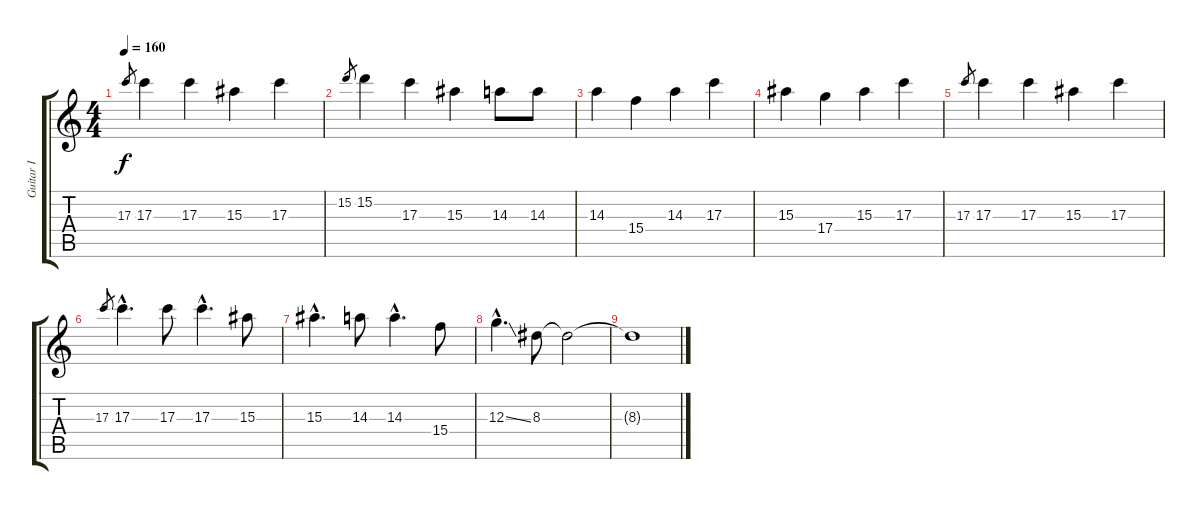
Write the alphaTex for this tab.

\track ("Guitar I" "Guitar I") {instrument acousticguitarsteel}
\staff {score tabs}
\tuning (E4 B3 G3 D3 A2 E2) {hide}
\ts (4 4)
\tempo 160
\clef g2
\ks c
17.3.8{gr dy f} 17.3.4 17.3.4 15.3.4 17.3.4 |
15.2.8{gr} 15.2.4 17.3.4 15.3.4 14.3.8 14.3.8 |
14.3.4 15.4.4 14.3.4 17.3.4 |
15.3.4 17.4.4 15.3.4 17.3.4 |
17.3.8{gr} 17.3.4 17.3.4 15.3.4 17.3.4 |
17.3.8{gr} 17.3{hac}.4{d} 17.3.8 17.3{hac}.4{d} 15.3.8 |
15.3{hac}.4{d} 14.3.8 14.3{hac}.4{d} 15.4.8 |
12.3{ss hac}.4{d} 8.3.8 8.3{t}.2 |
8.3{t}.1
